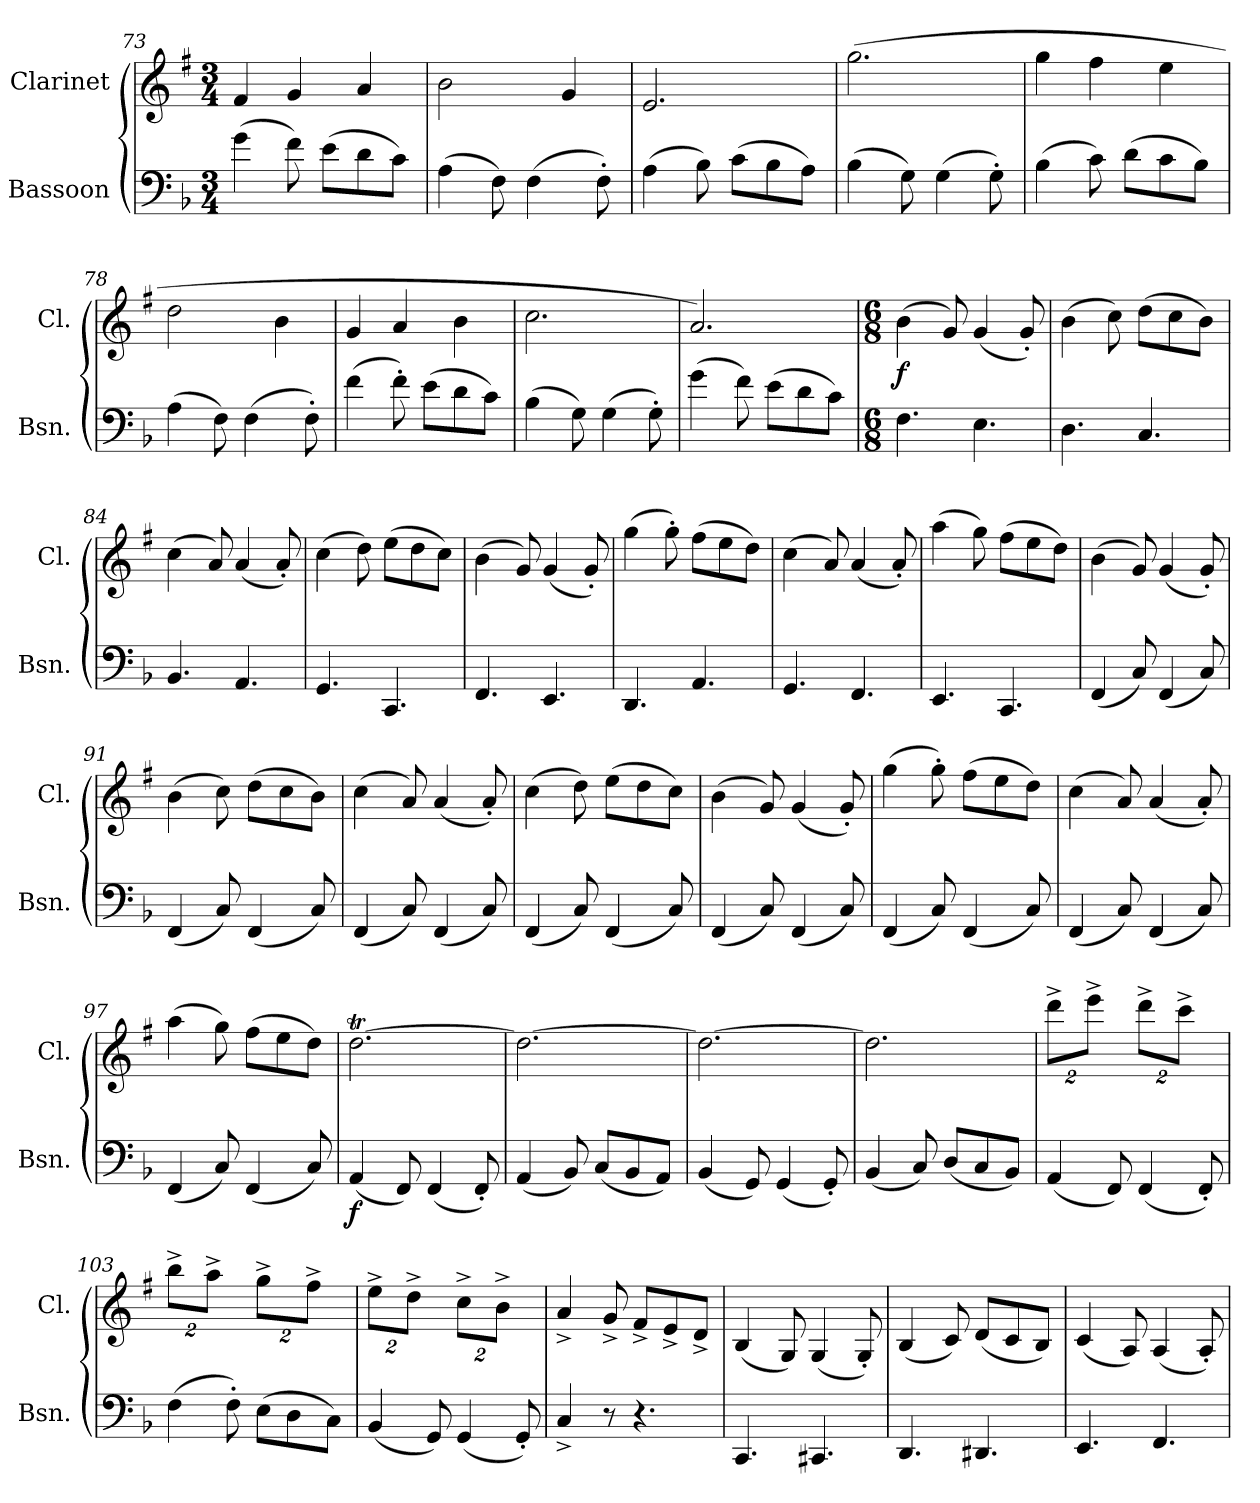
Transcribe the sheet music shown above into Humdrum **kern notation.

**kern	**dynam	**kern	**dynam
*part2	*part2	*part1	*part1
*staff2	*staff2	*staff1	*staff1
*I"Bassoon	*	*I"Clarinet	*
*I'Bsn.	*	*I'Cl.	*
!!LO:PB:g=z
*clefF4	*	*clefG2	*
*	*	*ITrd1c2	*
*k[b-]	*	*k[b-]	*
*M3/4	*	*M3/4	*
=73	=73	=73	=73
(>4g\	.	4e/	.
8f\)	.	4f/	.
(>8e\L	.	.	.
8d\	.	4g/	.
8c\J)	.	.	.
=74	=74	=74	=74
(>4A\	.	2a\	.
8F\)	.	.	.
(>4F\	.	.	.
.	.	4f/	.
8F'\)	.	.	.
=75	=75	=75	=75
(>4A\	.	2.d/	.
8B-\)	.	.	.
(>8c\L	.	.	.
8B-\	.	.	.
8A\J)	.	.	.
=76	=76	=76	=76
(>4B-\	.	(>2.ff\	.
8G\)	.	.	.
(>4G\	.	.	.
8G'\)	.	.	.
=77	=77	=77	=77
(>4B-\	.	4ff\	.
8c\)	.	4ee\	.
(>8d\L	.	.	.
8c\	.	4dd\	.
8B-\J)	.	.	.
=78	=78	=78	=78
(>4A\	.	2cc\	.
8F\)	.	.	.
(>4F\	.	.	.
.	.	4a\	.
8F'\)	.	.	.
=79	=79	=79	=79
(>4f\	.	4f/	.
8f'\)	.	4g/	.
(>8e\L	.	.	.
8d\	.	4a\	.
8c\J)	.	.	.
=80	=80	=80	=80
(>4B-\	.	2.b-\	.
8G\)	.	.	.
(>4G\	.	.	.
8G'\)	.	.	.
!!LO:LB:g=z
=81	=81	=81	=81
(>4g\	.	2.g/)	.
8f\)	.	.	.
(>8e\L	.	.	.
8d\	.	.	.
8c\J)	.	.	.
=82	=82	=82	=82
*M6/8	*	*M6/8	*
!	!	!	!LO:DY:b
4.F\	.	(>4a\	f
.	.	8f/)	.
4.E\	.	(<4f/	.
.	.	8f'/)	.
=83	=83	=83	=83
4.D\	.	(>4a\	.
.	.	8b-\)	.
4.C/	.	(>8cc\L	.
.	.	8b-\	.
.	.	8a\J)	.
=84	=84	=84	=84
4.BB-/	.	(>4b-\	.
.	.	8g/)	.
4.AA/	.	(<4g/	.
.	.	8g'/)	.
=85	=85	=85	=85
4.GG/	.	(>4b-\	.
.	.	8cc\)	.
4.CC/	.	(>8dd\L	.
.	.	8cc\	.
.	.	8b-\J)	.
=86	=86	=86	=86
4.FF/	.	(>4a\	.
.	.	8f/)	.
4.EE/	.	(<4f/	.
.	.	8f'/)	.
=87	=87	=87	=87
4.DD/	.	(>4ff\	.
.	.	8ff'\)	.
4.AA/	.	(>8ee\L	.
.	.	8dd\	.
.	.	8cc\J)	.
=88	=88	=88	=88
4.GG/	.	(>4b-\	.
.	.	8g/)	.
4.FF/	.	(<4g/	.
.	.	8g'/)	.
!!LO:LB:g=z
=89	=89	=89	=89
4.EE/	.	(>4gg\	.
.	.	8ff\)	.
4.CC/	.	(>8ee\L	.
.	.	8dd\	.
.	.	8cc\J)	.
=90	=90	=90	=90
(<4FF/	.	(>4a\	.
8C/)	.	8f/)	.
(<4FF/	.	(<4f/	.
8C/)	.	8f'/)	.
=91	=91	=91	=91
(<4FF/	.	(>4a\	.
8C/)	.	8b-\)	.
(<4FF/	.	(>8cc\L	.
.	.	8b-\	.
8C/)	.	8a\J)	.
=92	=92	=92	=92
(<4FF/	.	(>4b-\	.
8C/)	.	8g/)	.
(<4FF/	.	(<4g/	.
8C/)	.	8g'/)	.
=93	=93	=93	=93
(<4FF/	.	(>4b-\	.
8C/)	.	8cc\)	.
(<4FF/	.	(>8dd\L	.
.	.	8cc\	.
8C/)	.	8b-\J)	.
=94	=94	=94	=94
(<4FF/	.	(>4a\	.
8C/)	.	8f/)	.
(<4FF/	.	(<4f/	.
8C/)	.	8f'/)	.
=95	=95	=95	=95
(<4FF/	.	(>4ff\	.
8C/)	.	8ff'\)	.
(<4FF/	.	(>8ee\L	.
.	.	8dd\	.
8C/)	.	8cc\J)	.
!!LO:LB:g=z
=96	=96	=96	=96
(<4FF/	.	(>4b-\	.
8C/)	.	8g/)	.
(<4FF/	.	(<4g/	.
8C/)	.	8g'/)	.
=97	=97	=97	=97
(<4FF/	.	(>4gg\	.
8C/)	.	8ff\)	.
(<4FF/	.	(>8ee\L	.
.	.	8dd\	.
8C/)	.	8cc\J)	.
=98	=98	=98	=98
!	!LO:DY:b	!	!
(<4AA/	f	[2.ccT\	.
8FF/)	.	.	.
(<4FF/	.	.	.
8FF'/)	.	.	.
=99	=99	=99	=99
(<4AA/	.	2.cc\_	.
8BB-/)	.	.	.
(<8C/L	.	.	.
8BB-/	.	.	.
8AA/J)	.	.	.
=100	=100	=100	=100
(<4BB-/	.	2.cc\_	.
8GG/)	.	.	.
(<4GG/	.	.	.
8GG'/)	.	.	.
=101	=101	=101	=101
(<4BB-/	.	2.cc\]	.
8C/)	.	.	.
(<8D/L	.	.	.
8C/	.	.	.
8BB-/J)	.	.	.
=102	=102	=102	=102
*	*	*Xbrackettup	*
(<4AA/	.	16%3ccc^\L	.
.	.	16%3ddd^\J	.
8FF/)	.	.	.
(<4FF/	.	16%3ccc^\L	.
.	.	16%3bb-^\J	.
8FF'/)	.	.	.
!!LO:LB:g=z
=103	=103	=103	=103
(>4F\	.	16%3aa^\L	.
.	.	16%3gg^\J	.
8F'\)	.	.	.
(>8E\L	.	16%3ff^\L	.
8D\	.	.	.
.	.	16%3ee^\J	.
8C\J)	.	.	.
=104	=104	=104	=104
(<4BB-/	.	16%3dd^\L	.
.	.	16%3cc^\J	.
8GG/)	.	.	.
(<4GG/	.	16%3b-^\L	.
.	.	16%3a^\J	.
8GG'/)	.	.	.
=105	=105	=105	=105
4C^/	.	4g^/	.
8r	.	8f^/	.
4.r	.	8e^/L	.
.	.	8d^/	.
.	.	8c^/J	.
=106	=106	=106	=106
4.CC/	.	(<4A/	.
.	.	8F/)	.
4.CC#X/	.	(<4F/	.
.	.	8F'/)	.
=107	=107	=107	=107
4.DD/	.	(<4A/	.
.	.	8B-/)	.
4.DD#X/	.	(<8c/L	.
.	.	8B-/	.
.	.	8A/J)	.
=108	=108	=108	=108
4.EE/	.	(<4B-/	.
.	.	8G/)	.
4.FF/	.	(<4G/	.
.	.	8G'/)	.
=	=	=	=
*-	*-	*-	*-
